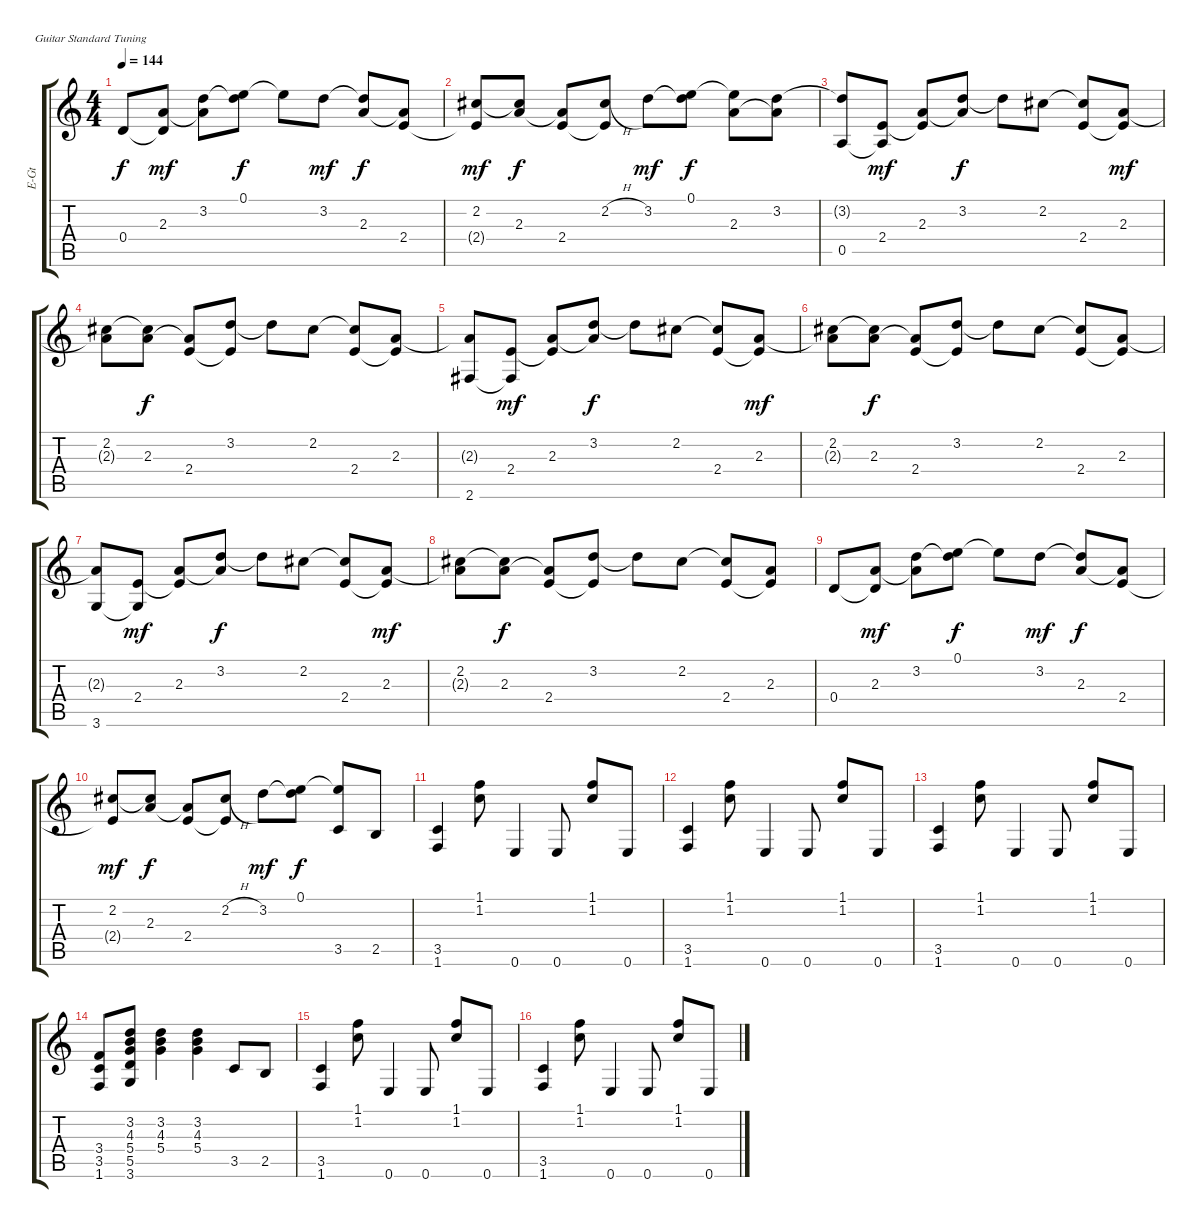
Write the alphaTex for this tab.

\bracketExtendMode groupsimilarinstruments
\otherSystemsTrackNameOrientation horizontal
\track ("Rhythm Guitar 1" "E-Gt") {instrument distortionguitar}
\staff {score tabs}
\tuning (E4 B3 G3 D3 A2 E2)
\ts (4 4)
\tempo 144
\clef g2
\ks c
0.4.8{dy f beam Up} (2.3 0.4{t}).8{dy mf beam Up} (3.2 2.3{t}).8{beam Down} (0.1 3.2{t}).8{dy f beam Down} 0.1{t}.8{beam Down} 3.2.8{dy mf beam Down} (3.2{t} 2.3).8{dy f beam Up} (2.3{t} 2.4).8{beam Up} |
(2.2{acc #} 2.4{t}).8{dy mf beam Up} (2.2{t acc #} 2.3).8{dy f beam Up} (2.3{t} 2.4).8{beam Up} (2.2{h acc #} 2.4{t}).8{beam Up} 3.2.8{dy mf beam Down} (0.1 3.2{t}).8{dy f beam Down} (0.1{t} 2.3).8{beam Down} (3.2 2.3{t}).8{beam Down} |
(3.2{t} 0.5).8{beam Up} (2.4 0.5{t}).8{dy mf beam Up} (2.3 2.4{t}).8{beam Up} (3.2 2.3{t}).8{dy f beam Up} 3.2{t}.8{beam Down} 2.2{acc #}.8{beam Down} (2.2{t acc #} 2.4).8{beam Up} (2.3 2.4{t}).8{dy mf beam Up} |
(2.2{acc #} 2.3{t}).8{beam Down} (2.2{t acc #} 2.3).8{dy f beam Down} (2.3{t} 2.4).8{beam Up} (3.2 2.4{t}).8{beam Up} 3.2{t}.8{beam Down} 2.2{acc #}.8{beam Down} (2.2{t acc #} 2.4).8{beam Up} (2.3 2.4{t}).8{beam Up} |
(2.3{t} 2.6{acc #}).8{beam Up} (2.4 2.6{t acc #}).8{dy mf beam Up} (2.3 2.4{t}).8{beam Up} (3.2 2.3{t}).8{dy f beam Up} 3.2{t}.8{beam Down} 2.2{acc #}.8{beam Down} (2.2{t acc #} 2.4).8{beam Up} (2.3 2.4{t}).8{dy mf beam Up} |
(2.2{acc #} 2.3{t}).8{beam Down} (2.2{t acc #} 2.3).8{dy f beam Down} (2.3{t} 2.4).8{beam Up} (3.2 2.4{t}).8{beam Up} 3.2{t}.8{beam Down} 2.2{acc #}.8{beam Down} (2.2{t acc #} 2.4).8{beam Up} (2.3 2.4{t}).8{beam Up} |
(2.3{t} 3.6).8{beam Up} (2.4 3.6{t}).8{dy mf beam Up} (2.3 2.4{t}).8{beam Up} (3.2 2.3{t}).8{dy f beam Up} 3.2{t}.8{beam Down} 2.2{acc #}.8{beam Down} (2.2{t acc #} 2.4).8{beam Up} (2.3 2.4{t}).8{dy mf beam Up} |
(2.2{acc #} 2.3{t}).8{beam Down} (2.2{t acc #} 2.3).8{dy f beam Down} (2.3{t} 2.4).8{beam Up} (3.2 2.4{t}).8{beam Up} 3.2{t}.8{beam Down} 2.2{acc #}.8{beam Down} (2.2{t acc #} 2.4).8{beam Up} (2.3 2.4{t}).8{beam Up} |
0.4.8{beam Up} (2.3 0.4{t}).8{dy mf beam Up} (3.2 2.3{t}).8{beam Down} (0.1 3.2{t}).8{dy f beam Down} 0.1{t}.8{beam Down} 3.2.8{dy mf beam Down} (3.2{t} 2.3).8{dy f beam Up} (2.3{t} 2.4).8{beam Up} |
(2.2{acc #} 2.4{t}).8{dy mf beam Up} (2.2{t acc #} 2.3).8{dy f beam Up} (2.3{t} 2.4).8{beam Up} (2.2{h acc #} 2.4{t}).8{beam Up} 3.2.8{dy mf beam Down} (0.1 3.2{t}).8{dy f beam Down} (0.1{t} 3.5).8{beam Up} 2.5.8{beam Up} |
(3.5 1.6).4{beam Up} (1.1 1.2).8{beam Down} 0.6.4{beam Up} 0.6.8{beam Up} (1.1 1.2).8{beam Up} 0.6.8{beam Up} |
(3.5 1.6).4{beam Up} (1.1 1.2).8{beam Down} 0.6.4{beam Up} 0.6.8{beam Up} (1.1 1.2).8{beam Up} 0.6.8{beam Up} |
(3.5 1.6).4{beam Up} (1.1 1.2).8{beam Down} 0.6.4{beam Up} 0.6.8{beam Up} (1.1 1.2).8{beam Up} 0.6.8{beam Up} |
(3.4 3.5 1.6).8{beam Up} (3.2 4.3 5.4 5.5 3.6).8{beam Up} (3.2 4.3 5.4).4{beam Down} (3.2 4.3 5.4).4{beam Down} 3.5.8{beam Up} 2.5.8{beam Up} |
(3.5 1.6).4{beam Up} (1.1 1.2).8{beam Down} 0.6.4{beam Up} 0.6.8{beam Up} (1.1 1.2).8{beam Up} 0.6.8{beam Up} |
(3.5 1.6).4{beam Up} (1.1 1.2).8{beam Down} 0.6.4{beam Up} 0.6.8{beam Up} (1.1 1.2).8{beam Up} 0.6.8{beam Up}
